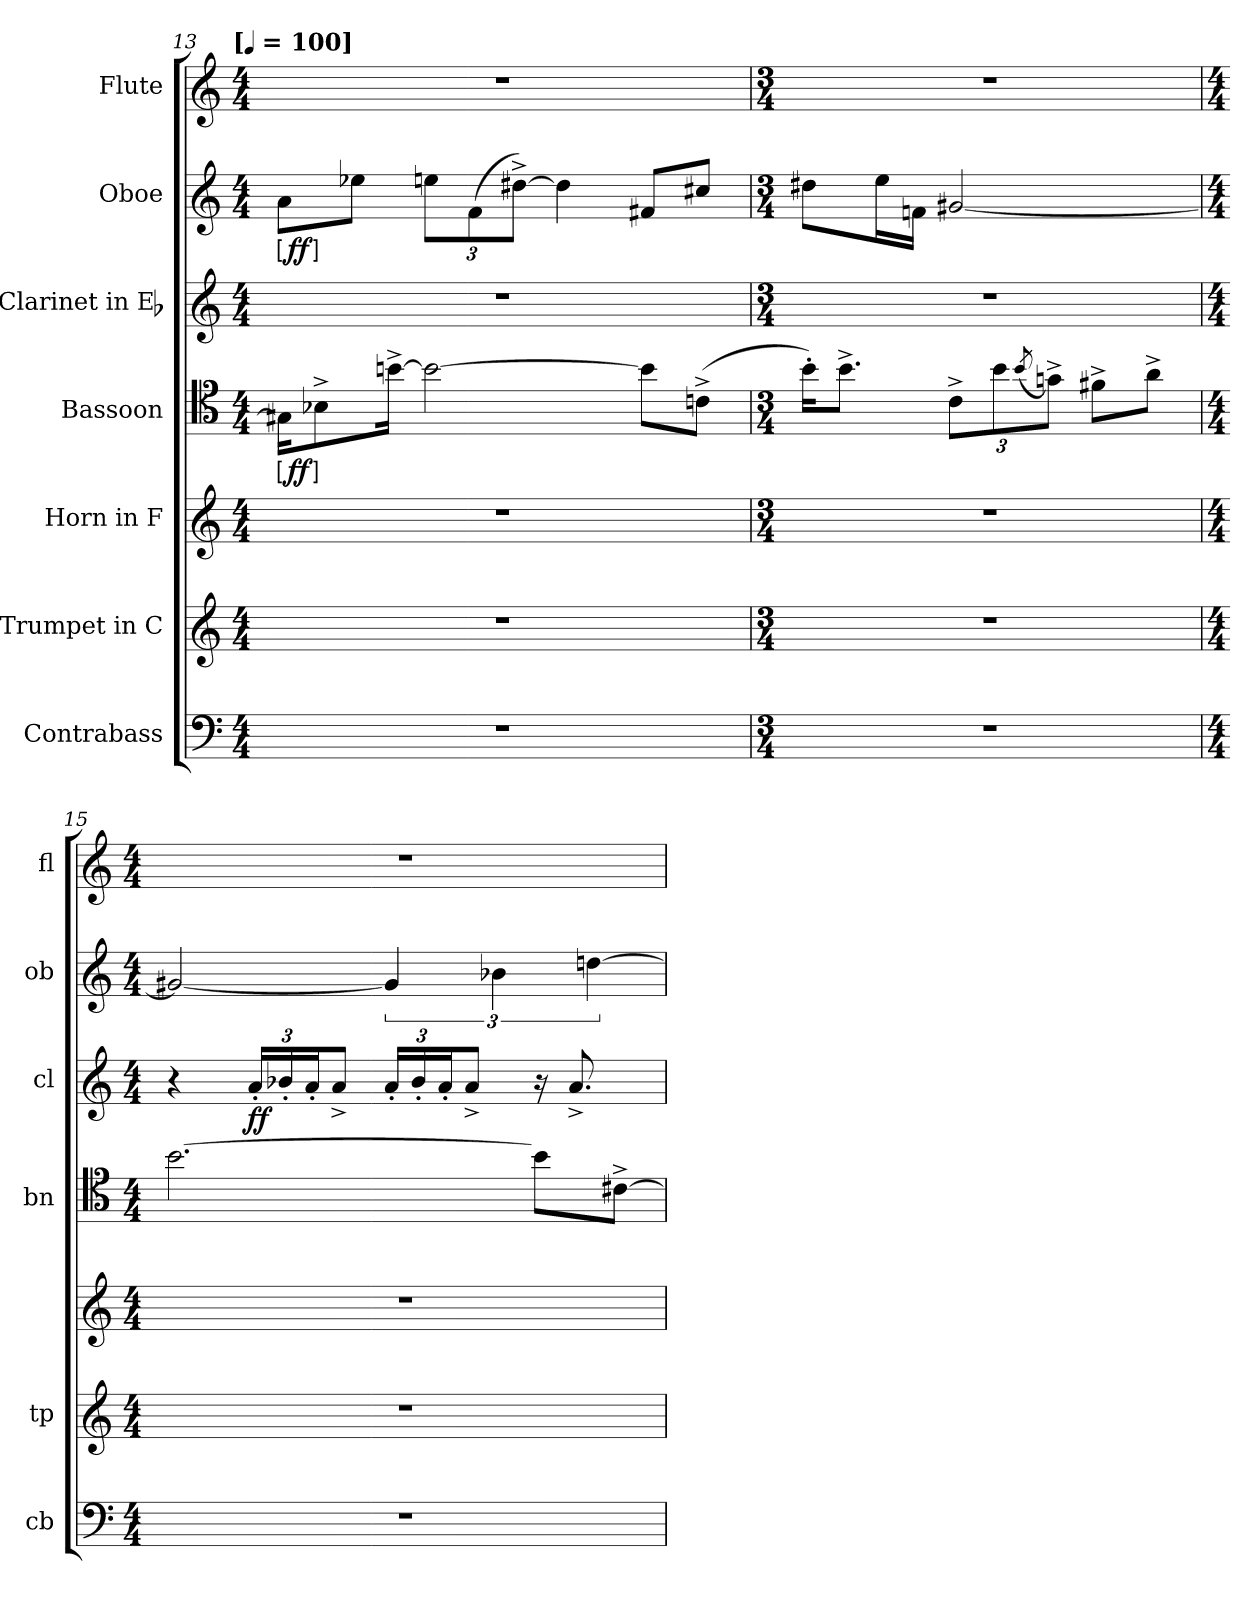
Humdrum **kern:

**kern	**kern	**kern	**kern	**dynam	**kern	**dynam	**kern	**dynam	**kern
*part7	*part6	*part5	*part4	*part4	*part3	*part3	*part2	*part2	*part1
*staff7	*staff6	*staff5	*staff4	*staff4	*staff3	*staff3	*staff2	*staff2	*staff1
*I"Contrabass	*I"Trumpet in C	*I"Horn in F	*I"Bassoon	*	*I"Clarinet in Eb	*	*I"Oboe	*	*I"Flute
*I'cb	*I'tp	*	*I'bn	*	*I'cl	*	*I'ob	*	*I'fl
*clefF4	*clefG2	*clefG2	*clefC4	*	*clefG2	*	*clefG2	*	*clefG2
*ITrd7c12	*	*ITrd4c7	*	*	*ITrd-2c-3	*	*	*	*
*k[]	*k[]	*	*k[]	*	*	*	*k[]	*	*k[]
!!LO:TX:omd:t=[[quarter] = 100]
*M4/4	*M4/4	*M4/4	*M4/4	*	*M4/4	*	*M4/4	*	*M4/4
*MM100	*MM100	*MM100	*MM100	*	*MM100	*	*MM100	*	*MM100
=13	=13	=13	=13	=13	=13	=13	=13	=13	=13
!	!	!	!	!LO:DY:ed=brack	!	!	!	!LO:DY:ed=brack	!
1r	1r	1r	16G#XKL]	ff	1r	.	8aL	ff	1r
.	.	.	8B-X^	.	.	.	.	.	.
.	.	.	.	.	.	.	8ee-XJ	.	.
.	.	.	[16bn^Jk	.	.	.	.	.	.
.	.	.	2b_	.	.	.	12eenL	.	.
.	.	.	.	.	.	.	(12f	.	.
.	.	.	.	.	.	.	[12dd#X^J)	.	.
.	.	.	.	.	.	.	4dd#]	.	.
.	.	.	8bL]	.	.	.	8f#XL	.	.
.	.	.	(8cni^J	.	.	.	8cc#XJ	.	.
=14	=14	=14	=14	=14	=14	=14	=14	=14	=14
*M3/4	*M3/4	*M3/4	*M3/4	*	*M3/4	*	*M3/4	*	*M3/4
4%3r	4%3r	4%3r	16b'KL)	.	4%3r	.	8dd#XL	.	4%3r
.	.	.	8.b^J	.	.	.	.	.	.
.	.	.	.	.	.	.	16eeL	.	.
.	.	.	.	.	.	.	16fnJJ	.	.
.	.	.	12c^L	.	.	.	[2g#X	.	.
.	.	.	12b	.	.	.	.	.	.
.	.	.	(8qb/	.	.	.	.	.	.
.	.	.	12gni^J)	.	.	.	.	.	.
.	.	.	8f#X^L	.	.	.	.	.	.
.	.	.	8a^J	.	.	.	.	.	.
=15	=15	=15	=15	=15	=15	=15	=15	=15	=15
*M4/4	*M4/4	*M4/4	*M4/4	*	*M4/4	*	*M4/4	*	*M4/4
1r	1r	1r	[2.b	.	4r	.	2g#X_	.	1r
.	.	.	.	.	24cc'LL	ff	.	.	.
.	.	.	.	.	24dd-X'	.	.	.	.
.	.	.	.	.	24cc'J	.	.	.	.
.	.	.	.	.	8cc^J	.	.	.	.
.	.	.	.	.	24cc'LL	.	6g#]	.	.
.	.	.	.	.	24dd-'	.	.	.	.
.	.	.	.	.	24cc'J	.	.	.	.
.	.	.	.	.	8cc^J	.	.	.	.
.	.	.	.	.	.	.	6b-X	.	.
.	.	.	8bL]	.	16r	.	.	.	.
.	.	.	.	.	8.cc^	.	.	.	.
.	.	.	.	.	.	.	[6ddni	.	.
.	.	.	[8c#X^J	.	.	.	.	.	.
=	=	=	=	=	=	=	=	=	=
*-	*-	*-	*-	*-	*-	*-	*-	*-	*-
